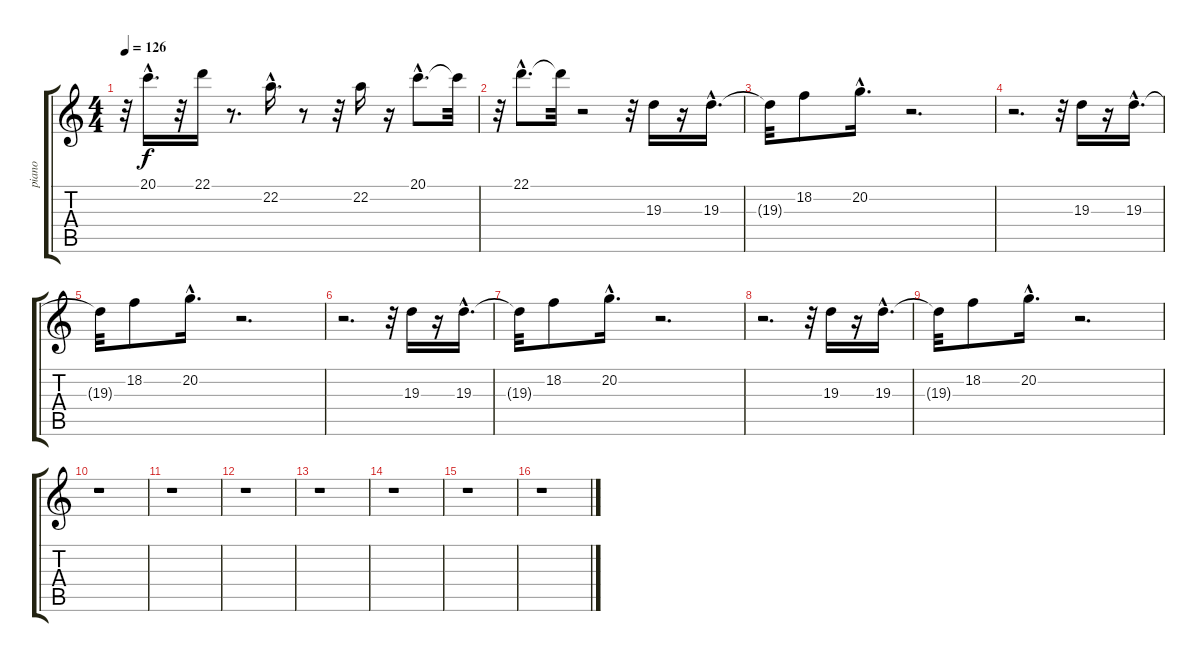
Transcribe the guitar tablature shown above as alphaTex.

\track ("piano" "piano") {instrument acousticgrandpiano}
\staff {score tabs}
\tuning (E4 B3 G3 D3 A2 E2) {hide}
\ts (4 4)
\tempo 126
\clef g2
\ks c
r.32{dy f} 20.1{hac}.16{d} r.32 22.1.16 r.8{d} 22.2{hac}.16{d} r.8 r.32 22.2.16 r.16 20.1{hac}.8{d} 20.1{t}.32 |
r.32 22.1{hac}.8{d} 22.1{t}.32 r.2 r.32 19.3.16 r.16 19.3{hac}.16{d} |
19.3{t}.32 18.2.8 20.2{hac}.16{d} r.2{d} |
r.2{d} r.32 19.3.16 r.16 19.3{hac}.16{d} |
19.3{t}.32 18.2.8 20.2{hac}.16{d} r.2{d} |
r.2{d} r.32 19.3.16 r.16 19.3{hac}.16{d} |
19.3{t}.32 18.2.8 20.2{hac}.16{d} r.2{d} |
r.2{d} r.32 19.3.16 r.16 19.3{hac}.16{d} |
19.3{t}.32 18.2.8 20.2{hac}.16{d} r.2{d} |
r.1 |
r.1 |
r.1 |
r.1 |
r.1 |
r.1 |
r.1
